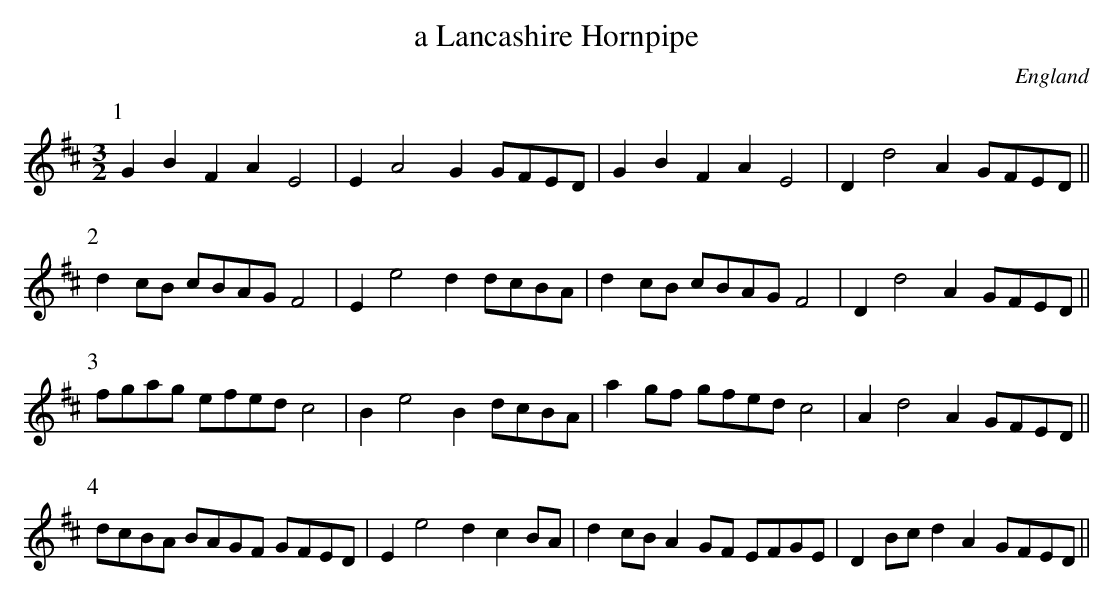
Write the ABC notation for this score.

X:1
T:a Lancashire Hornpipe
L:1/8
M:3/2
O:England
K:D
P:1
G2 B2 F2 A2 E4 | E2 A4 G2 GFED | G2 B2 F2 A2 E4  | D2 d4    A2 GFED||
P:2
d2 cB cBAG  F4 | E2 e4 d2 dcBA | d2 cB cBAG  F4  | D2 d4    A2 GFED||
P:3
fgag  efed  c4 | B2 e4 B2 dcBA | a2 gf gfed  c4  | A2 d4    A2 GFED||
P:4
dcBA BAGF GFED | E2 e4 d2 c2 BA| d2 cB A2 GF EFGE| D2 Bc d2 A2 GFED||
